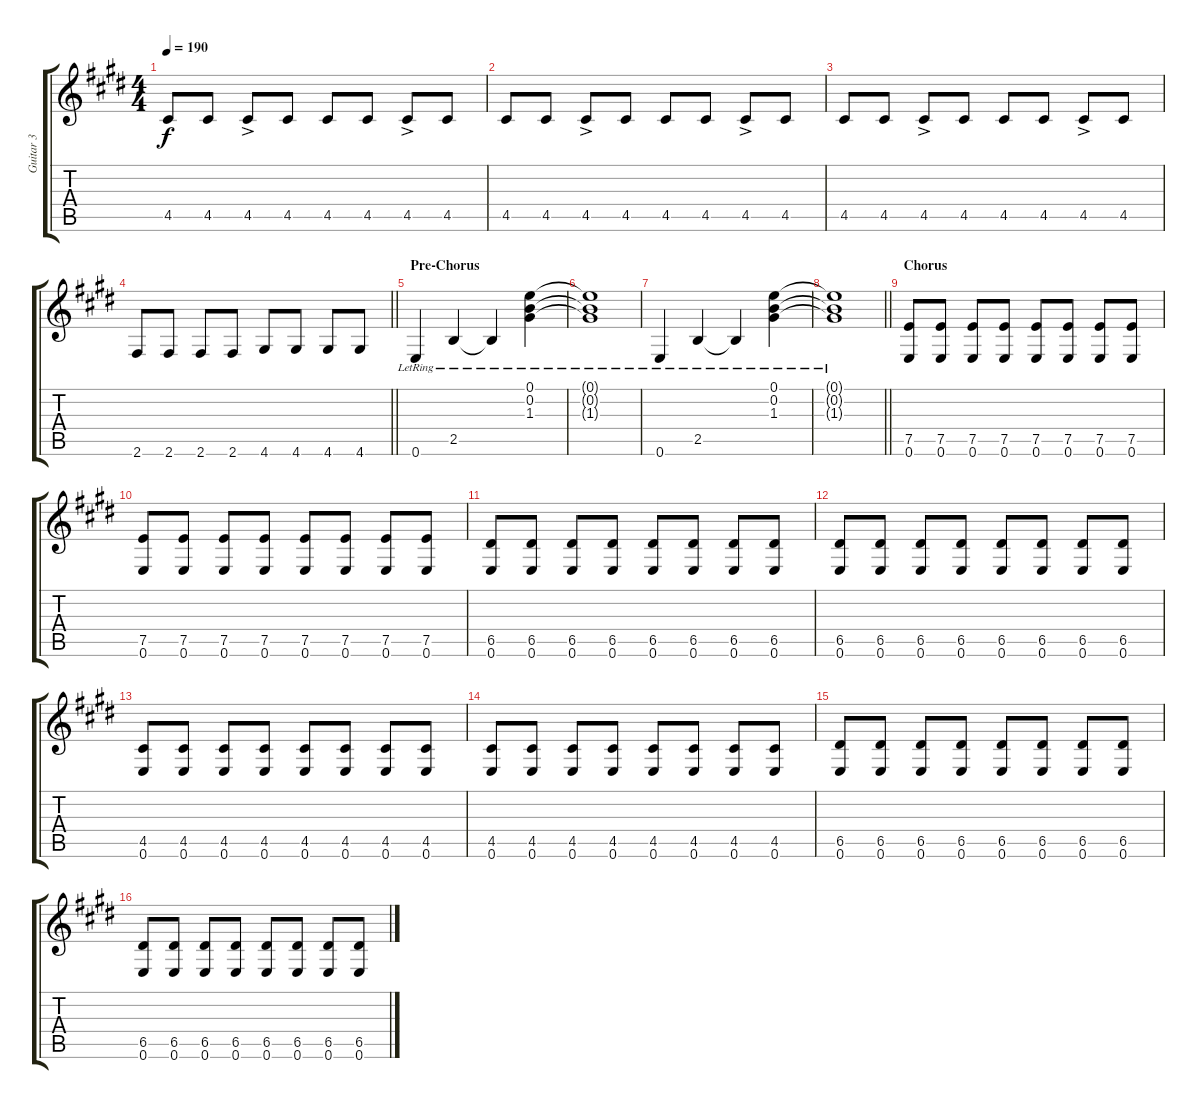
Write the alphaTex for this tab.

\track ("Guitar 3" "Guitar 3") {instrument distortionguitar}
\staff {score tabs}
\tuning (E4 B3 G3 D3 A2 E2) {hide}
\ts (4 4)
\tempo 190
\clef g2
\ks e
4.5.8{dy f} 4.5.8 4.5{ac}.8 4.5.8 4.5.8 4.5.8 4.5{ac}.8 4.5.8 |
4.5.8 4.5.8 4.5{ac}.8 4.5.8 4.5.8 4.5.8 4.5{ac}.8 4.5.8 |
4.5.8 4.5.8 4.5{ac}.8 4.5.8 4.5.8 4.5.8 4.5{ac}.8 4.5.8 |
\barLineRight lightlight
2.6.8 2.6.8 2.6.8 2.6.8 4.6.8 4.6.8 4.6.8 4.6.8 |
\section ("" "Pre-Chorus")
0.6{lr}.4 2.5{lr}.4 2.5{lr t}.4 (0.1{lr} 0.2{lr} 1.3{lr}).4 |
(0.1{lr t} 0.2{lr t} 1.3{lr t}).1 |
0.6{lr}.4 2.5{lr}.4 2.5{lr t}.4 (0.1{lr} 0.2{lr} 1.3{lr}).4 |
\barLineRight lightlight
(0.1{lr t} 0.2{lr t} 1.3{lr t}).1 |
\section ("" "Chorus")
(7.5 0.6).8 (7.5 0.6).8 (7.5 0.6).8 (7.5 0.6).8 (7.5 0.6).8 (7.5 0.6).8 (7.5 0.6).8 (7.5 0.6).8 |
(7.5 0.6).8 (7.5 0.6).8 (7.5 0.6).8 (7.5 0.6).8 (7.5 0.6).8 (7.5 0.6).8 (7.5 0.6).8 (7.5 0.6).8 |
(6.5 0.6).8 (6.5 0.6).8 (6.5 0.6).8 (6.5 0.6).8 (6.5 0.6).8 (6.5 0.6).8 (6.5 0.6).8 (6.5 0.6).8 |
(6.5 0.6).8 (6.5 0.6).8 (6.5 0.6).8 (6.5 0.6).8 (6.5 0.6).8 (6.5 0.6).8 (6.5 0.6).8 (6.5 0.6).8 |
(4.5 0.6).8 (4.5 0.6).8 (4.5 0.6).8 (4.5 0.6).8 (4.5 0.6).8 (4.5 0.6).8 (4.5 0.6).8 (4.5 0.6).8 |
(4.5 0.6).8 (4.5 0.6).8 (4.5 0.6).8 (4.5 0.6).8 (4.5 0.6).8 (4.5 0.6).8 (4.5 0.6).8 (4.5 0.6).8 |
(6.5 0.6).8 (6.5 0.6).8 (6.5 0.6).8 (6.5 0.6).8 (6.5 0.6).8 (6.5 0.6).8 (6.5 0.6).8 (6.5 0.6).8 |
(6.5 0.6).8 (6.5 0.6).8 (6.5 0.6).8 (6.5 0.6).8 (6.5 0.6).8 (6.5 0.6).8 (6.5 0.6).8 (6.5 0.6).8
